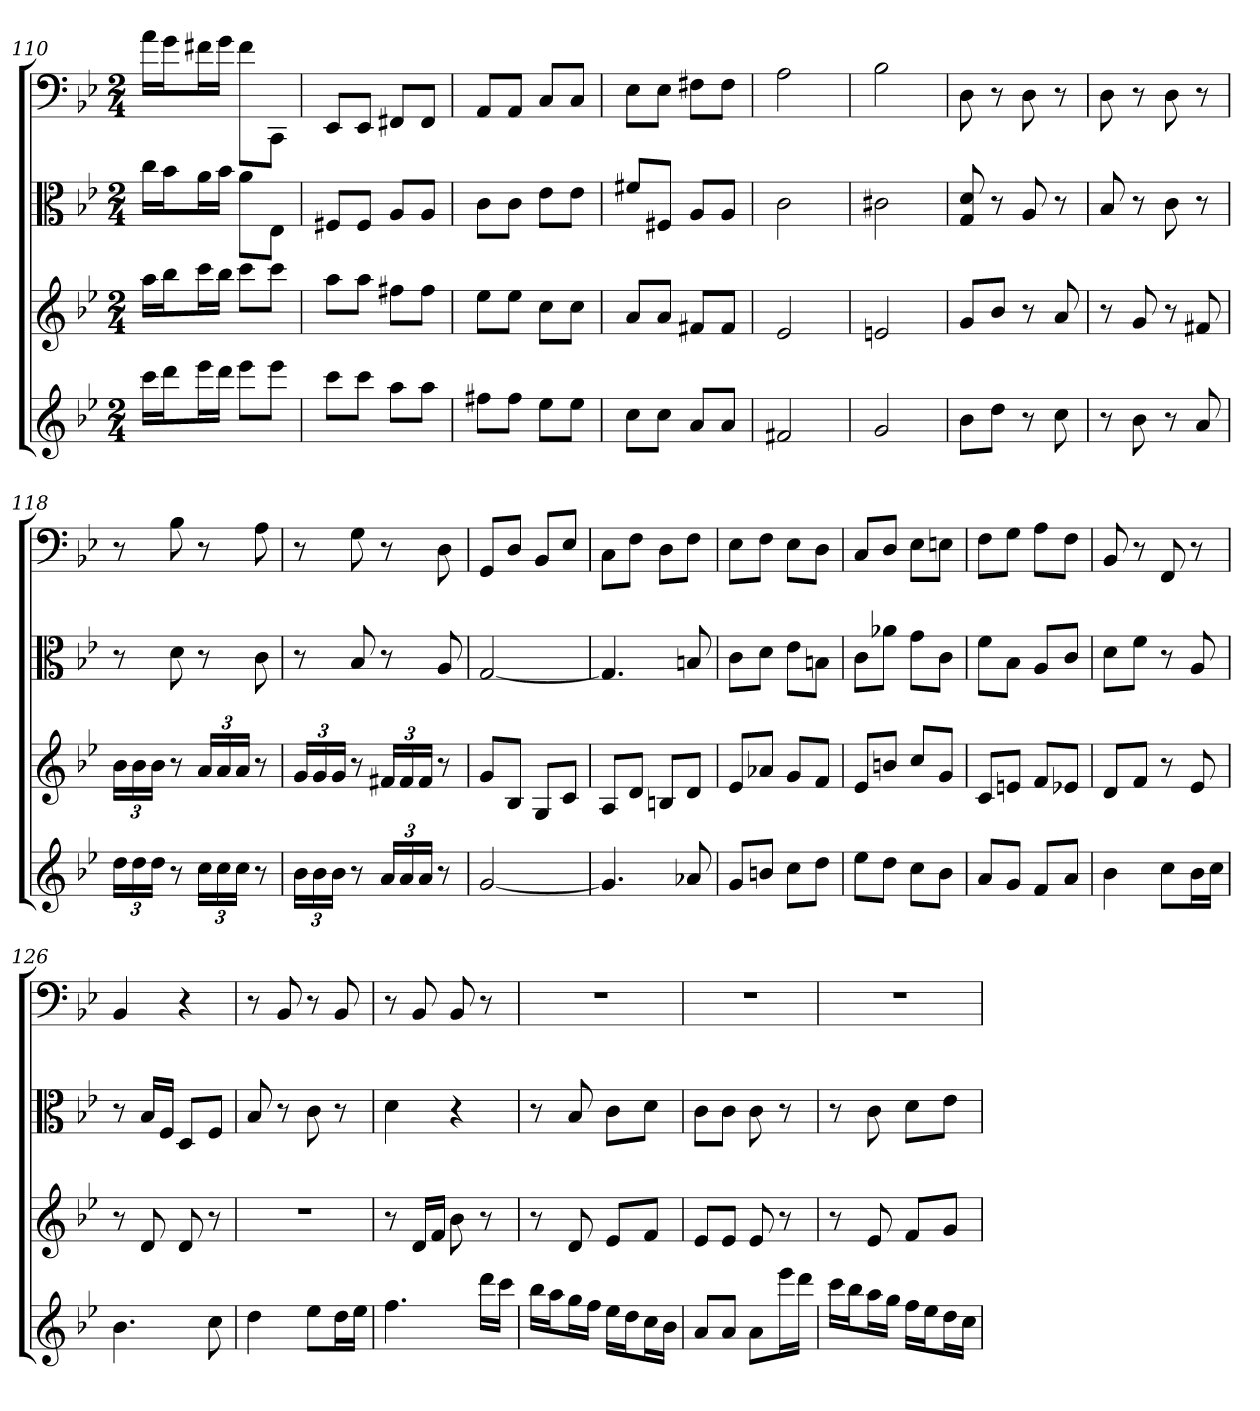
**kern	**kern	**kern	**kern
*part4	*part3	*part2	*part1
*staff4	*staff3	*staff2	*staff1
*	*	*clefC3	*clefF4
*k[b-e-]	*k[b-e-]	*k[b-e-]	*k[b-e-]
*B-:	*B-:	*B-:	*B-:
*M2/4	*M2/4	*M2/4	*M2/4
=110	=110	=110	=110
16cccLL	16aaLL	16cc\LL	16a\LL
16dddJ	16bb-J	16b-\J	16g\J
16eee-L	16cccL	16a\L	16f#X\L
16dddJJ	16bb-JJ	16b-\JJ	16g\JJ
8eee-L	8cccL	8a\L	8f#\L
8eee-J	8cccJ	8E-\J	8CC\J
=111	=111	=111	=111
8cccL	8aaL	8F#X/L	8EE-/L
8cccJ	8aaJ	8F#/J	8EE-/J
8aaL	8ff#XL	8A/L	8FF#X/L
8aaJ	8ff#J	8A/J	8FF#/J
=112	=112	=112	=112
8ff#XL	8ee-L	8c\L	8AA/L
8ff#J	8ee-J	8c\J	8AA/J
8ee-L	8ccL	8e-\L	8C/L
8ee-J	8ccJ	8e-\J	8C/J
=113	=113	=113	=113
8ccL	8aL	8f#X/L	8E-\L
8ccJ	8aJ	8F#X/J	8E-\J
8aL	8f#XL	8A/L	8F#X\L
8aJ	8f#J	8A/J	8F#\J
=114	=114	=114	=114
2f#X	2e-	2c	2A
=115	=115	=115	=115
2g	2en	2c#X	2B-
=116	=116	=116	=116
8b-L	8gL	8G 8d	8D
8ddJ	8b-J	8r	8r
8r	8r	8A	8D
8cc	8a	8r	8r
=117	=117	=117	=117
8r	8r	8B-	8D
8b-	8g	8r	8r
8r	8r	8c	8D
8a	8f#X	8r	8r
=118	=118	=118	=118
24ddLL	24b-LL	8r	8r
24dd	24b-	.	.
24ddJJ	24b-JJ	.	.
8r	8r	8d	8B-
24ccLL	24aLL	8r	8r
24cc	24a	.	.
24ccJJ	24aJJ	.	.
8r	8r	8c	8A
=119	=119	=119	=119
24b-LL	24gLL	8r	8r
24b-	24g	.	.
24b-JJ	24gJJ	.	.
8r	8r	8B-	8G
24aLL	24f#XLL	8r	8r
24a	24f#	.	.
24aJJ	24f#JJ	.	.
8r	8r	8A	8D
=120	=120	=120	=120
[2g	8gL	[2G	8GG/L
.	8B-J	.	8D/J
.	8GL	.	8BB-/L
.	8cJ	.	8E-/J
=121	=121	=121	=121
4.g]	8AL	4.G]	8C\L
.	8dJ	.	8F\J
.	8BnL	.	8D\L
8a-X	8dJ	8Bn	8F\J
=122	=122	=122	=122
8gL	8e-L	8c\L	8E-\L
8bnJ	8a-XJ	8d\J	8F\J
8ccL	8gL	8e-\L	8E-\L
8ddJ	8fJ	8Bn\J	8D\J
=123	=123	=123	=123
8ee-L	8e-L	8c\L	8C/L
8ddJ	8bnJ	8a-X\J	8D/J
8ccL	8ccL	8g\L	8E-\L
8b-J	8gJ	8c\J	8En\J
=124	=124	=124	=124
8aL	8cL	8f\L	8F\L
8gJ	8enJ	8B-\J	8G\J
8fL	8fL	8A/L	8A\L
8aJ	8e-XJ	8c/J	8F\J
=125	=125	=125	=125
4b-	8dL	8d\L	8BB-
.	8fJ	8f\J	8r
8ccL	8r	8r	8FF
16b-L	8e-	8A	8r
16ccJJ	.	.	.
=126	=126	=126	=126
4.b-	8r	8r	4BB-
.	8d	16B-/LL	.
.	.	16F/JJ	.
.	8d	8D/L	4r
8cc	8r	8F/J	.
=127	=127	=127	=127
4dd	2r	8B-	8r
.	.	8r	8BB-
8ee-L	.	8c	8r
16ddL	.	8r	8BB-
16ee-JJ	.	.	.
=128	=128	=128	=128
4.ff	8r	4d	8r
.	16dLL	.	8BB-
.	16fJJ	.	.
.	8b-	4r	8BB-
16dddLL	8r	.	8r
16cccJJ	.	.	.
=129	=129	=129	=129
16bb-LL	8r	8r	2r
16aaJ	.	.	.
16ggL	8d	8B-	.
16ffJJ	.	.	.
16ee-LL	8e-L	8c\L	.
16ddJ	.	.	.
16ccL	8fJ	8d\J	.
16b-JJ	.	.	.
=130	=130	=130	=130
8aL	8e-L	8c\L	2r
8aJ	8e-J	8c\J	.
8aL	8e-	8c	.
16eee-L	8r	8r	.
16dddJJ	.	.	.
=131	=131	=131	=131
16cccLL	8r	8r	2r
16bb-J	.	.	.
16aaL	8e-	8c	.
16ggJJ	.	.	.
16ffLL	8fL	8d\L	.
16ee-J	.	.	.
16ddL	8gJ	8e-\J	.
16ccJJ	.	.	.
=	=	=	=
*-	*-	*-	*-
